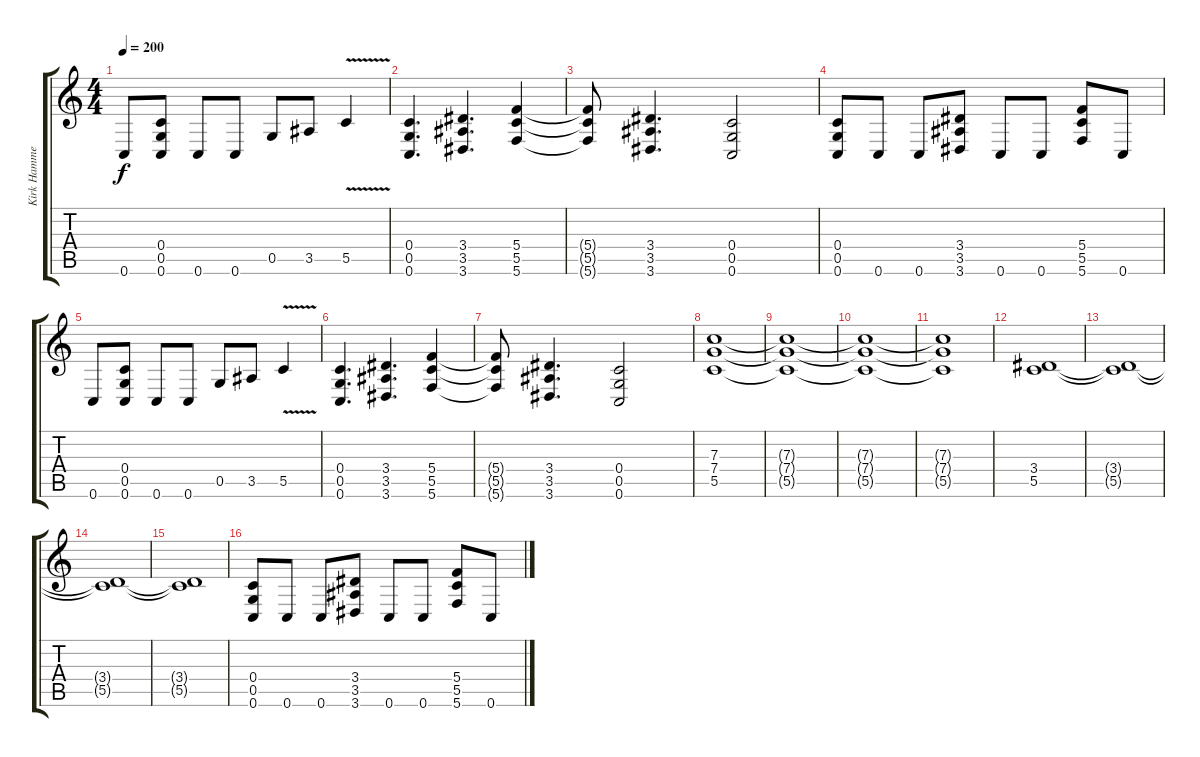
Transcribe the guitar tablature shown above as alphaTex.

\track ("Kirk Hammet" "Kirk Hamme") {instrument distortionguitar}
\staff {score tabs}
\tuning (D4 A3 F3 C3 G2 C2) {hide}
\ts (4 4)
\tempo 200
\clef g2
\ks c
0.6.8{dy f} (0.4 0.5 0.6).8 0.6.8 0.6.8 0.5.8 3.5.8 5.5{v}.4 |
(0.4 0.5 0.6).4{d} (3.4 3.5 3.6).4{d} (5.4 5.5 5.6).4 |
(5.4{t} 5.5{t} 5.6{t}).8 (3.4 3.5 3.6).4{d} (0.4 0.5 0.6).2 |
(0.4 0.5 0.6).8 0.6.8 0.6.8 (3.4 3.5 3.6).8 0.6.8 0.6.8 (5.4 5.5 5.6).8 0.6.8 |
0.6.8 (0.4 0.5 0.6).8 0.6.8 0.6.8 0.5.8 3.5.8 5.5{v}.4 |
(0.4 0.5 0.6).4{d} (3.4 3.5 3.6).4{d} (5.4 5.5 5.6).4 |
(5.4{t} 5.5{t} 5.6{t}).8 (3.4 3.5 3.6).4{d} (0.4 0.5 0.6).2 |
(7.3 7.4 5.5).1 |
(7.3{t} 7.4{t} 5.5{t}).1 |
(7.3{t} 7.4{t} 5.5{t}).1 |
(7.3{t} 7.4{t} 5.5{t}).1 |
(3.4 5.5).1 |
(3.4{t} 5.5{t}).1 |
(3.4{t} 5.5{t}).1 |
(3.4{t} 5.5{t}).1 |
(0.4 0.5 0.6).8 0.6.8 0.6.8 (3.4 3.5 3.6).8 0.6.8 0.6.8 (5.4 5.5 5.6).8 0.6.8
